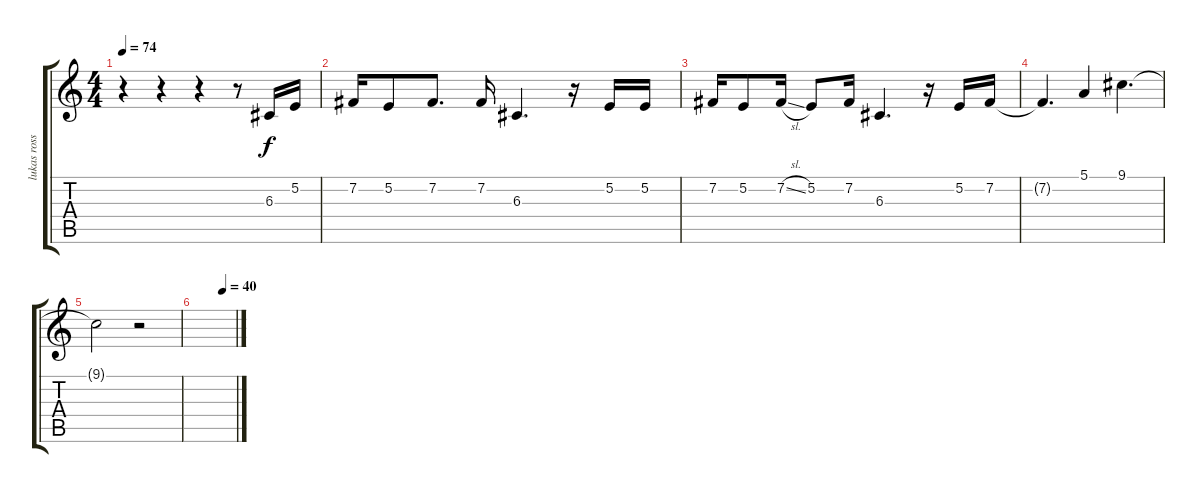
\track ("lukas rossi - backup vocals (dubbed)" "lukas ross") {instrument lead6voice}
\staff {score tabs}
\tuning (E4 B3 G3 D3 A2 E2) {hide}
\ts (4 4)
\tempo 74
\clef g2
\ks c
r.4{dy f} r.4 r.4 r.8 6.3.16 5.2.16 |
7.2.16 5.2.8 7.2.8{d} 7.2.16 6.3.4{d} r.16 5.2.16 5.2.16 |
7.2.16 5.2.8 7.2{sl}.16 5.2.8 7.2.16 6.3.4{d} r.16 5.2.16 7.2.16 |
7.2{t}.4{d} 5.1.4 9.1.4{d} |
9.1{t}.2 r.2 |
\tempo (40 0.6875)
